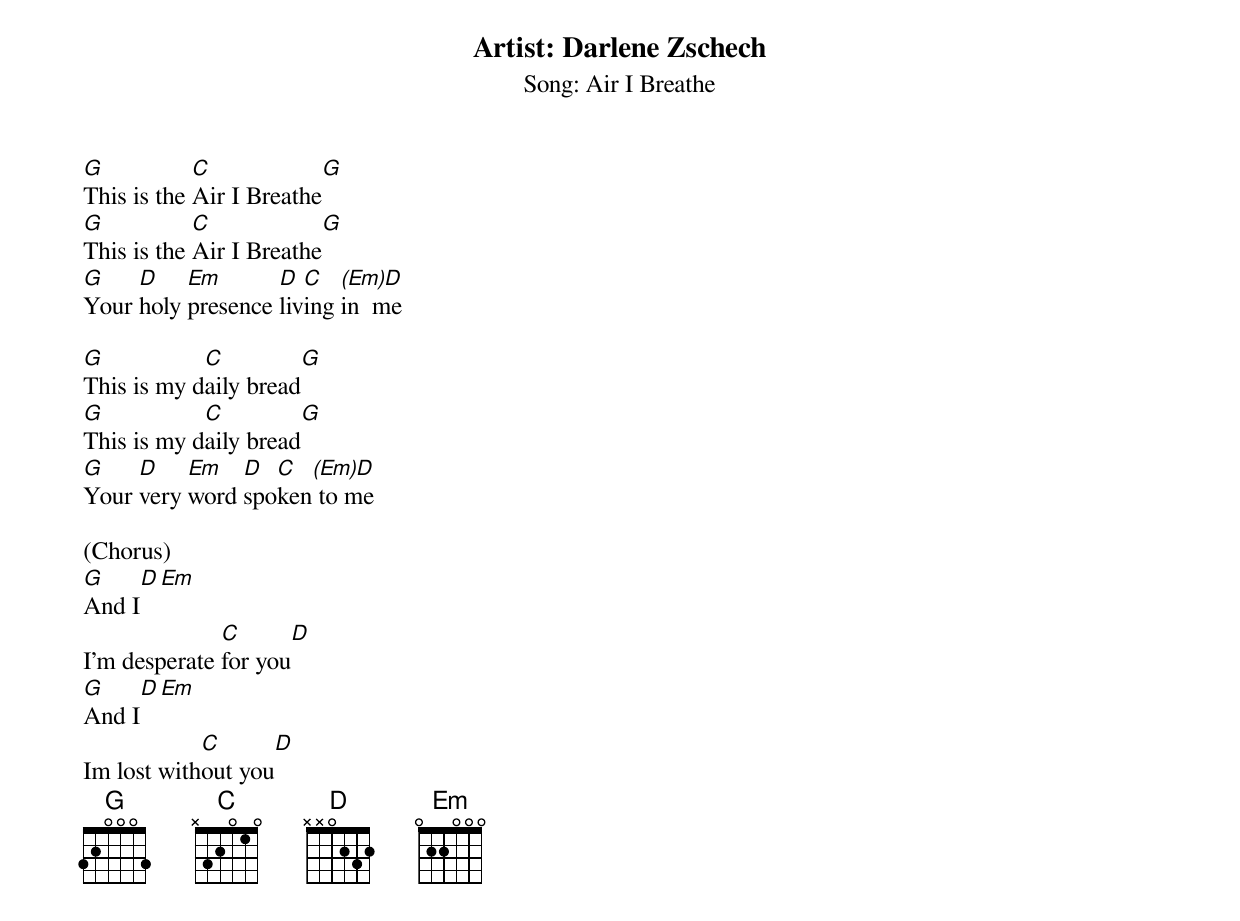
Artist: Darlene Zschech
Song: Air I Breathe

G           C             G
This is the Air I Breathe
G           C             G
This is the Air I Breathe
G    D    Em       D  C   (Em)D
Your holy presence living in  me

G           C             G
This is my daily bread
G           C             G
This is my daily bread
G    D    Em   D  C  (Em)D
Your very word spoken to me

(Chorus)
G       D  Em
And I
              C        D
I'm desperate for you
G       D  Em
And I
            C          D
Im lost without you
